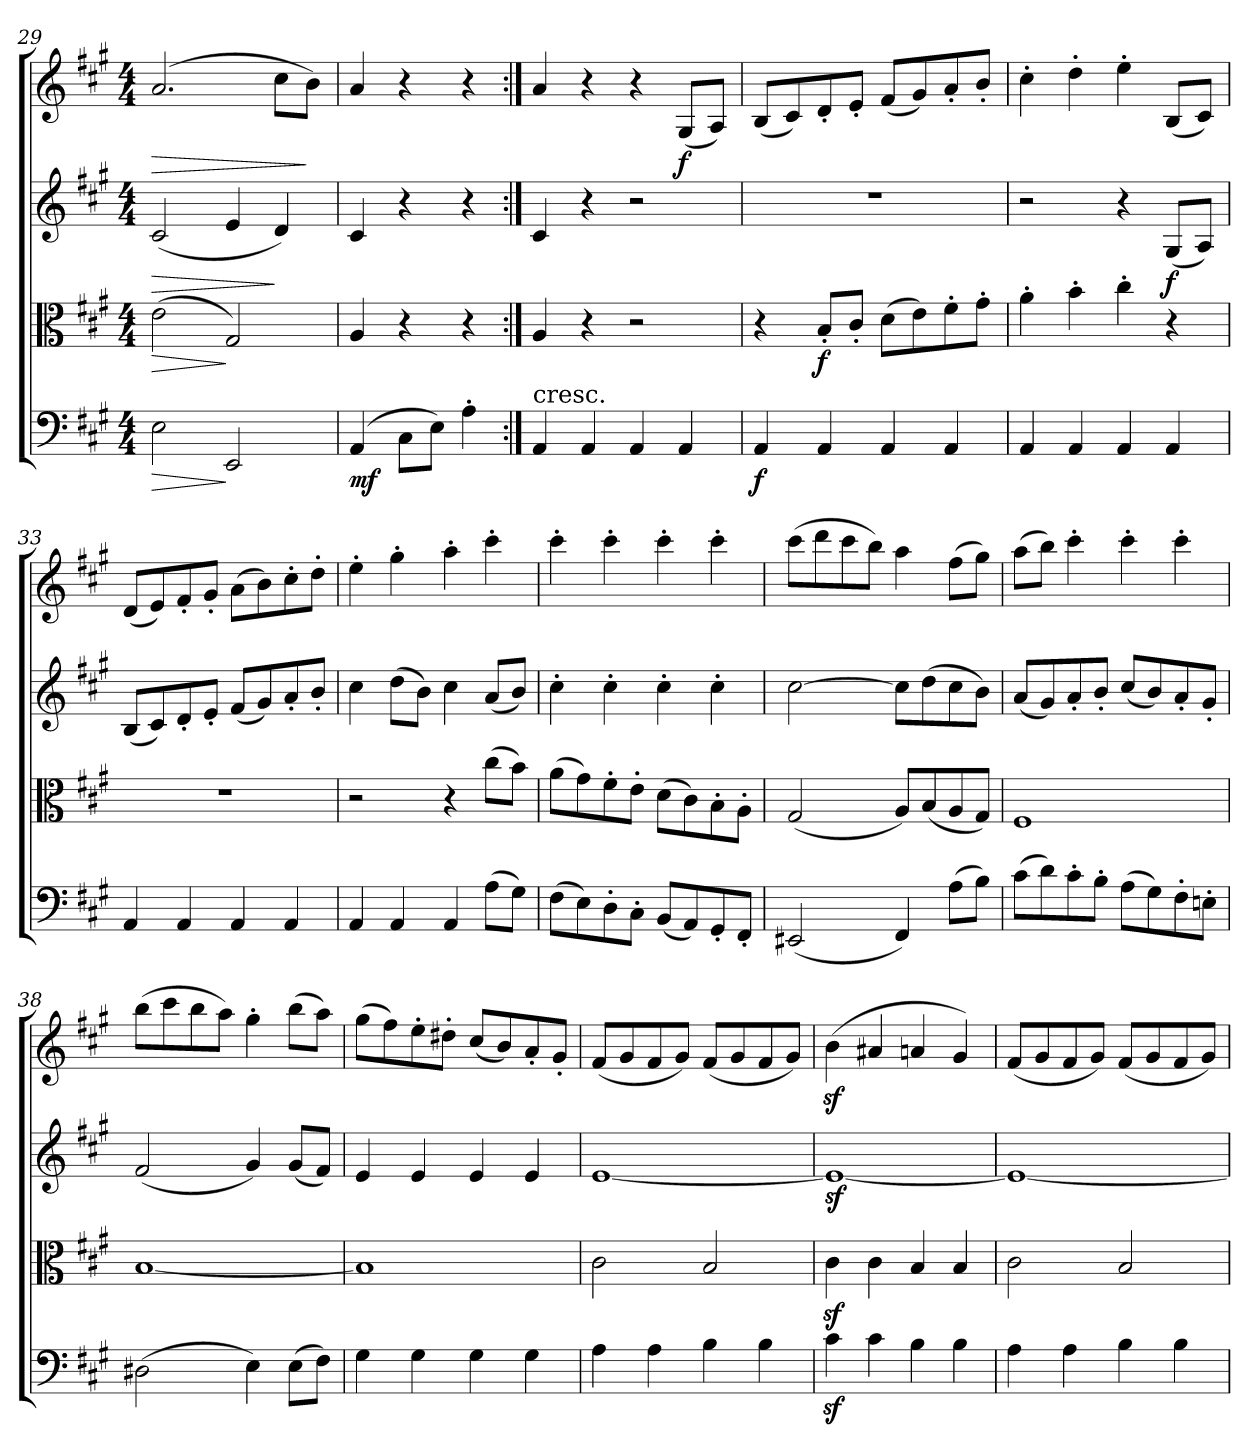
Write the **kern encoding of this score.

**kern	**dynam	**kern	**dynam	**kern	**dynam	**kern	**dynam
*part4	*part4	*part3	*part3	*part2	*part2	*part1	*part1
*staff4	*staff4	*staff3	*staff3	*staff2	*staff2	*staff1	*staff1
*clefF4	*	*clefC3	*	*clefG2	*	*clefG2	*
*k[f#c#g#]	*	*k[f#c#g#]	*	*k[f#c#g#]	*	*k[f#c#g#]	*
*A:	*	*A:	*	*A:	*	*A:	*
*M4/4	*	*M4/4	*	*M4/4	*	*M4/4	*
=29	=29	=29	=29	=29	=29	=29	=29
!	!LO:HP:b	!	!LO:HP:b	!	!LO:HP:b	!	!LO:HP:b
2E\	>	(2e\	>	(2c#/	>	(2.a/	>
2EE/	]	2G#/)	]	4e/	.	.	.
.	.	.	.	4d/)	]	8cc#\L	.
.	.	.	.	.	.	8b\J)	]
=30a	=30a	=30a	=30a	=30a	=30a	=30a	=30a
(4AA/	mf	4A/	.	4c#/	.	4a/	.
8C#\L	.	4r	.	4r	.	4r	.
8E\J)	.	.	.	.	.	.	.
4A'\	.	4r	.	4r	.	4r	.
=30b:|!	=30b:|!	=30b:|!	=30b:|!	=30b:|!	=30b:|!	=30b:|!	=30b:|!
!LO:TX:t=cresc.	!	!	!	!	!	!	!
4AA/	.	4A/	.	4c#/	.	4a/	.
4AA/	.	4r	.	4r	.	4r	.
4AA/	.	2r	.	2r	.	4r	.
4AA/	.	.	.	.	.	(8G#/L	f
.	.	.	.	.	.	8A/J)	.
=31	=31	=31	=31	=31	=31	=31	=31
4AA/	f	4r	.	1r	.	(8B/L	.
.	.	.	.	.	.	8c#/)	.
4AA/	.	8B'/L	f	.	.	8d'/	.
.	.	8c#'/J	.	.	.	8e'/J	.
4AA/	.	(8d\L	.	.	.	(8f#/L	.
.	.	8e\)	.	.	.	8g#/)	.
4AA/	.	8f#'\	.	.	.	8a'/	.
.	.	8g#'\J	.	.	.	8b'/J	.
=32	=32	=32	=32	=32	=32	=32	=32
4AA/	.	4a'\	.	2r	.	4cc#'\	.
4AA/	.	4b'\	.	.	.	4dd'\	.
4AA/	.	4cc#'\	.	4r	.	4ee'\	.
4AA/	.	4r	.	(8G#/L	f	(8B/L	.
.	.	.	.	8A/J)	.	8c#/J)	.
=33	=33	=33	=33	=33	=33	=33	=33
4AA/	.	1r	.	(8B/L	.	(8d/L	.
.	.	.	.	8c#/)	.	8e/)	.
4AA/	.	.	.	8d'/	.	8f#'/	.
.	.	.	.	8e'/J	.	8g#'/J	.
4AA/	.	.	.	(8f#/L	.	(8a\L	.
.	.	.	.	8g#/)	.	8b\)	.
4AA/	.	.	.	8a'/	.	8cc#'\	.
.	.	.	.	8b'/J	.	8dd'\J	.
=34	=34	=34	=34	=34	=34	=34	=34
4AA/	.	2r	.	4cc#\	.	4ee'\	.
4AA/	.	.	.	(8dd\L	.	4gg#'\	.
.	.	.	.	8b\J)	.	.	.
4AA/	.	4r	.	4cc#\	.	4aa'\	.
(8A\L	.	(8cc#\L	.	(8a/L	.	4ccc#'\	.
8G#\J)	.	8b\J)	.	8b/J)	.	.	.
=35	=35	=35	=35	=35	=35	=35	=35
(8F#\L	.	(8a\L	.	4cc#'\	.	4ccc#'\	.
8E\)	.	8g#\)	.	.	.	.	.
8D'\	.	8f#'\	.	4cc#'\	.	4ccc#'\	.
8C#'\J	.	8e'\J	.	.	.	.	.
(8BB/L	.	(8d\L	.	4cc#'\	.	4ccc#'\	.
8AA/)	.	8c#\)	.	.	.	.	.
8GG#'/	.	8B'\	.	4cc#'\	.	4ccc#'\	.
8FF#'/J	.	8A'\J	.	.	.	.	.
=36	=36	=36	=36	=36	=36	=36	=36
(2EE#X/	.	(2G#/	.	[2cc#\	.	(8ccc#\L	.
.	.	.	.	.	.	8ddd\	.
.	.	.	.	.	.	8ccc#\	.
.	.	.	.	.	.	8bb\J)	.
4FF#/)	.	8A/L)	.	8cc#\L]	.	4aa\	.
.	.	(8B/	.	(8dd\	.	.	.
(8A\L	.	8A/	.	8cc#\	.	(8ff#\L	.
8B\J)	.	8G#/J)	.	8b\J)	.	8gg#\J)	.
=37	=37	=37	=37	=37	=37	=37	=37
(8c#\L	.	1F#/	.	(8a/L	.	(8aa\L	.
8d\)	.	.	.	8g#/)	.	8bb\J)	.
8c#'\	.	.	.	8a'/	.	4ccc#'\	.
8B'\J	.	.	.	8b'/J	.	.	.
(8A\L	.	.	.	(8cc#/L	.	4ccc#'\	.
8G#\)	.	.	.	8b/)	.	.	.
8F#'\	.	.	.	8a'/	.	4ccc#'\	.
8En'\J	.	.	.	8g#'/J	.	.	.
=38	=38	=38	=38	=38	=38	=38	=38
(2D#X\	.	[1B/	.	(2f#/	.	(8bb\L	.
.	.	.	.	.	.	8ccc#\	.
.	.	.	.	.	.	8bb\	.
.	.	.	.	.	.	8aa\J)	.
4E\)	.	.	.	4g#/)	.	4gg#'\	.
(8E\L	.	.	.	(8g#/L	.	(8bb\L	.
8F#\J)	.	.	.	8f#/J)	.	8aa\J)	.
=39	=39	=39	=39	=39	=39	=39	=39
4G#\	.	1B/]	.	4e/	.	(8gg#\L	.
.	.	.	.	.	.	8ff#\)	.
4G#\	.	.	.	4e/	.	8ee'\	.
.	.	.	.	.	.	8dd#X'\J	.
4G#\	.	.	.	4e/	.	(8cc#/L	.
.	.	.	.	.	.	8b/)	.
4G#\	.	.	.	4e/	.	8a'/	.
.	.	.	.	.	.	8g#'/J	.
=40	=40	=40	=40	=40	=40	=40	=40
4A\	.	2c#\	.	[1e/	.	(8f#/L	.
.	.	.	.	.	.	8g#/	.
4A\	.	.	.	.	.	8f#/	.
.	.	.	.	.	.	8g#/J)	.
4B\	.	2B/	.	.	.	(8f#/L	.
.	.	.	.	.	.	8g#/	.
4B\	.	.	.	.	.	8f#/	.
.	.	.	.	.	.	8g#/J)	.
=41	=41	=41	=41	=41	=41	=41	=41
4c#z\	.	4c#z\	.	1ez/_	.	(4bz\	.
4c#\	.	4c#\	.	.	.	4a#X/	.
4B\	.	4B/	.	.	.	4an/	.
4B\	.	4B/	.	.	.	4g#/)	.
=42	=42	=42	=42	=42	=42	=42	=42
4A\	.	2c#\	.	1e/_	.	(8f#/L	.
.	.	.	.	.	.	8g#/	.
4A\	.	.	.	.	.	8f#/	.
.	.	.	.	.	.	8g#/J)	.
4B\	.	2B/	.	.	.	(8f#/L	.
.	.	.	.	.	.	8g#/	.
4B\	.	.	.	.	.	8f#/	.
.	.	.	.	.	.	8g#/J)	.
=	=	=	=	=	=	=	=
*-	*-	*-	*-	*-	*-	*-	*-
